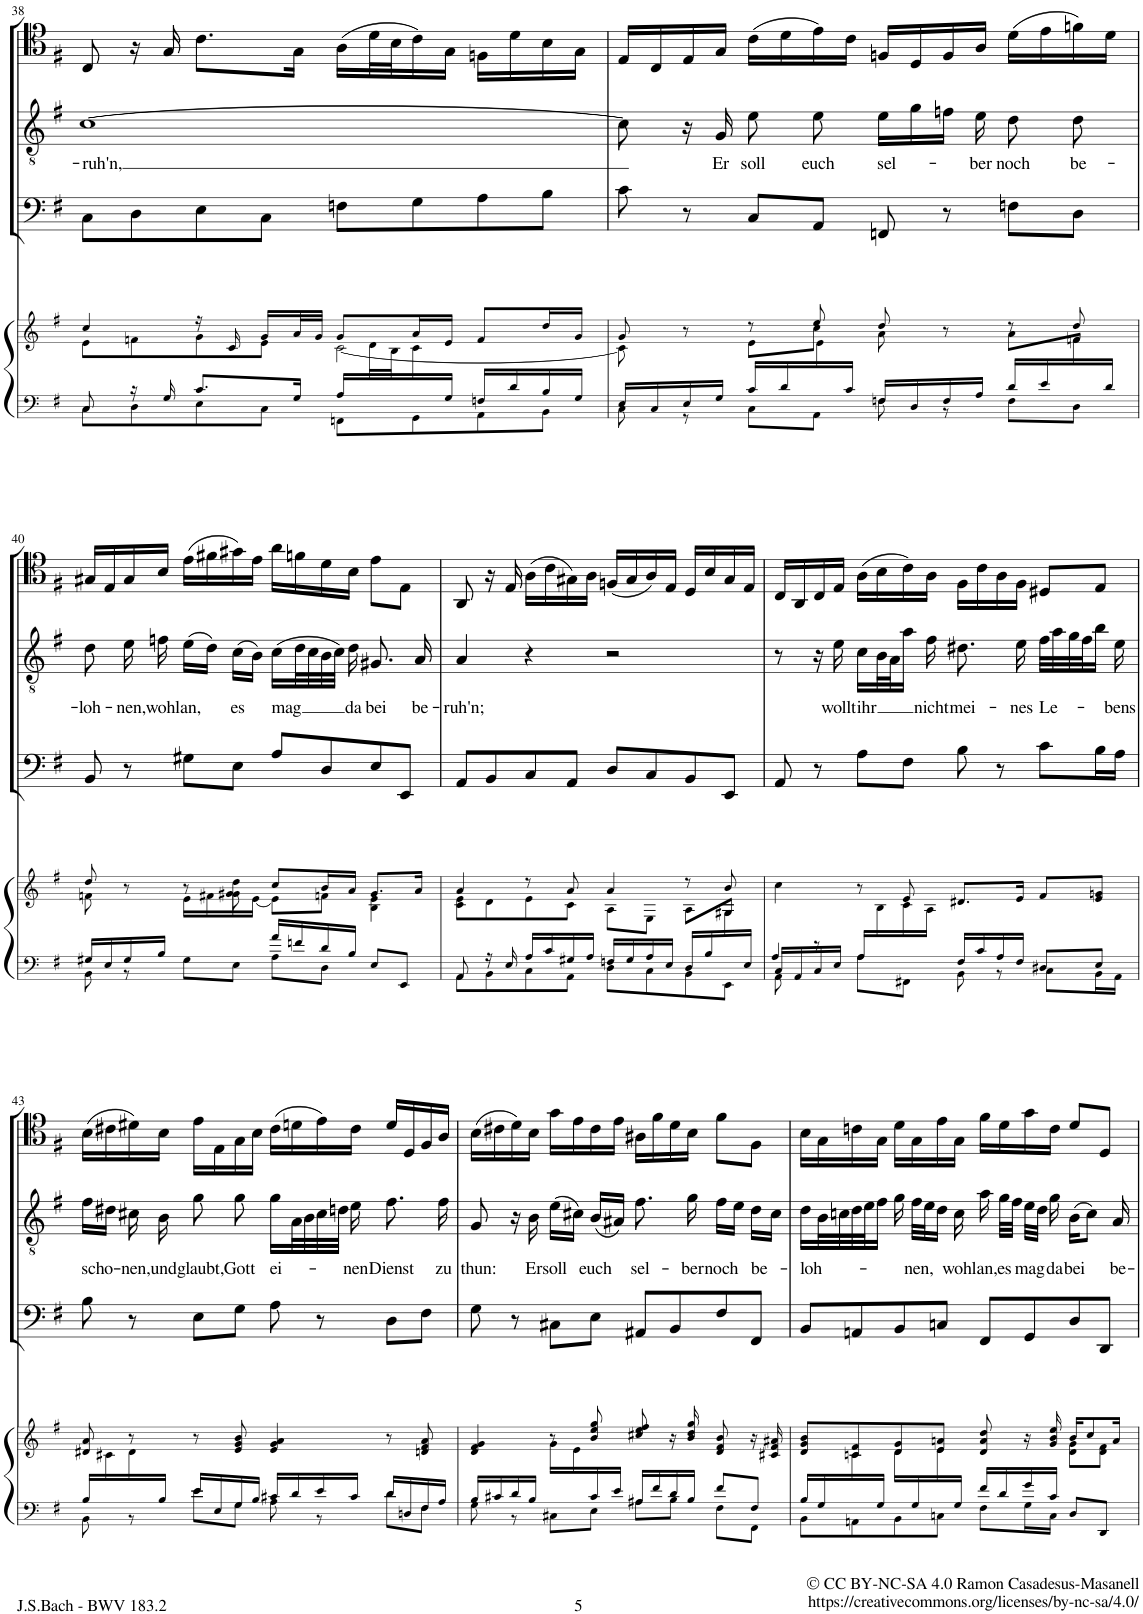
**kern	**kern	**kern	**kern	**text	**kern
*part4	*part4	*part3	*part2	*part2	*part1
*staff5	*staff4	*staff3	*staff2	*staff2	*staff1
*I"Piano reduction	*	*I"Continuo	*I"Tenore	*	*I"Violoncello piccolo
*I'Pno	*	*	*	*	*
!!LO:PB:g=z
*clefF4	*clefG2	*clefF4	*clefGv2	*	*clefC4
*k[f#]	*k[f#]	*k[f#]	*k[f#]	*	*k[f#]
*M4/4	*M4/4	*M4/4	*M4/4	*	*M4/4
*met(c)	*met(c)	*met(c)	*met(c)	*	*met(c)
=38	=38	=38	=38	=38	=38
*^	*^	*	*	*	*
*	*	*	*^	*	*	*	*
!	!	!	!	!	!	!	!LO:LY:b	!
8C/	8C\L	4cc/	8e\L	16ryy	8C\L	[1c	-ruh'n,	8C/
*	*	*	*v	*v	*	*	*	*
16r	8D\	.	8fn\	8D\	.	.	16r
16G/	.	.	.	.	.	.	16G/
8.c/L	8E\	16r	8g\	8E\	.	.	8.c\L
.	.	16c/	.	.	.	.	.
.	8C\J	16g/LL	8e\J	8C\J	.	.	.
16G/Jk	.	32a/L	.	.	.	.	16G\Jk
.	.	32g/JJJ	.	.	.	.	.
16A/LL	8FFn\L	8g/L	[2c\	8Fn\L	.	.	(16A\LL
*	*	*	*^	*	*	*	*
8ryy	.	.	.	32d\L	.	.	.	32d\L
.	.	.	.	32B\J	.	.	.	32B\J
.	8GG\	16a/L	.	16c\	8G\	.	.	16c\)
16G/JJ	.	16e/JJ	.	4ryy	.	.	.	16G\JJ
16Fn/LL	8AA\	8f/L	.	.	8A\	.	.	16Fn\LL
16d/	.	.	.	.	.	.	.	16d\
16B/	8BB\J	16dd/L	.	.	8B\J	.	.	16B\
16G/JJ	.	16g/JJ	.	16ryy	.	.	.	16G\JJ
=39	=39	=39	=39	=39	=39	=39	=39	=39
16E/LL	8C\	8g/	8c\]	4.ryy	8c\	8c\]	.	16E/LL
16C/	.	.	.	.	.	.	.	16C/
16E/	8r	8r	8ryy	.	8r	16r	.	16E/
!	!	!	!	!	!	!	!LO:LY:b	!
16G/JJ	.	.	.	.	.	16G/	Er	16G/JJ
!	!	!	!	!	!	!	!LO:LY:b	!
16c/LL	8C\L	8r	8e\L	.	8C/L	8e\	soll	(16c\LL
16d/	.	.	.	.	.	.	.	16d\
!	!	!	!	!	!	!	!LO:LY:b	!
16ryy	8AA\J	8ee/	8cc\J	16e\	8AA/J	8e\	euch	16e\)
16c/JJ	.	.	.	4..ryy	.	.	.	16c\JJ
!	!	!	!	!	!	!	!LO:LY:b	!
16Fn/LL	8F\	8dd/	8a\	.	8FFn/	16e\LL	sel-	16Fn/LL
16D/	.	.	.	.	.	16g\	.	16D/
16F/	8r	8r	8ryy	.	8r	16fn\JJ	.	16F/
!	!	!	!	!	!	!	!LO:LY:b	!
16A/JJ	.	.	.	.	.	16e\	-ber	16A/JJ
!	!	!	!	!	!	!	!LO:LY:b	!
16d/LL	8F\L	8r	8a\L	.	8Fn\L	8d\	noch	(16d\LL
16e/	.	.	.	.	.	.	.	16e\
!	!	!	!	!	!	!	!LO:LY:b	!
16ryy	8D\J	8dd/	8fn/J	16f\	8D\J	8d\	be-	16fn\)
16d/JJ	.	.	.	16ryy	.	.	.	16d\JJ
!!LO:LB:g=z
=40	=40	=40	=40	=40	=40	=40	=40	=40
!	!	!	!	!	!	!	!LO:LY:b	!
16G#X/LL	8BB\	8dd/	8fn\	4ryy	8BB/	8d\	-loh-	16G#X/LL
16E/	.	.	.	.	.	.	.	16E/
!	!	!	!	!	!	!	!LO:LY:b	!
16G#/	8r	8r	8ryy	.	8r	16e\	-nen,	16G#/
!	!	!	!	!	!	!	!LO:LY:b	!
16B/JJ	.	.	.	.	.	16fn\	wohl-	16B/JJ
!	!	!	!	!	!	!	!LO:LY:b	!
4ryy	8G#\L	8r	4ryy	16e\LL	8G#X\L	(16e\LL	-an,	(16e\LL
.	.	.	.	16f#X\	.	16d\JJ)	.	16f#X\
!	!	!	!	!	!	!	!LO:LY:b	!
.	8E\J	8g#X\ 8dd\	.	16g#\	8E\J	(16c\LL	es	16g#X\)
.	.	.	.	[16e\JJ	.	16B\JJ)	.	16e\JJ
!	!	!	!	!	!	!	!LO:LY:b	!
16a/LL	8A\L	8cc/L	8e\L]	2ryy	8A/L	(16c\LL	mag	16a\LL
16fn/	.	.	.	.	.	32d\L	.	16fn\
.	.	.	.	.	.	32c\	.	.
16d/	8D\J	16b/L	8fn\J	.	8D/	32B\	.	16d\
.	.	.	.	.	.	32c\JJJ)	.	.
!	!	!	!	!	!	!	!LO:LY:b	!
16B/JJ	.	16a/JJ	.	.	.	16d\	da-	16B\JJ
!	!	!	!	!	!	!	!LO:LY:b	!
8E/L	4ryy	8.g#/L	4B\ 4e\	.	8E/	8.G#X/	-bei	8e\L
8EE/J	.	.	.	.	8EE/J	.	.	8E\J
!	!	!	!	!	!	!	!LO:LY:b	!
.	.	16a/Jk	.	.	.	16A/	be-	.
=41	=41	=41	=41	=41	=41	=41	=41	=41
!	!	!	!	!	!	!	!LO:LY:b	!
8AA/	8AA\L	4a/	8c\ 8e\L	2..ryy	8AA/L	4A/	-ruh'n;	8AA/
16r	8BB\	.	8d\	.	8BB/	.	.	16r
16E/	.	.	.	.	.	.	.	16E/
16A/LL	8C\	8r	8e\	.	8C/	4r	.	(16A\LL
16c/	.	.	.	.	.	.	.	16c\
16G#X/	8AA\J	8a/	8c\J	.	8AA/J	.	.	16G#X\)
16A/JJ	.	.	.	.	.	.	.	16A\JJ
16Fn/LL	8D\L	4a/	8A\L	.	8D/L	2r	.	(16Fn/LL
16G#/	.	.	.	.	.	.	.	16G#/
16A/	8C\	.	8E\J	.	8C/	.	.	16A/)
16E/JJ	.	.	.	.	.	.	.	16E/JJ
16D/LL	8BB\	8r	8A\L	.	8BB/	.	.	16D/LL
16B/	.	.	.	.	.	.	.	16B/
16ryy	8EE\J	8b/	8G#X/J	16G#\	8EE/J	.	.	16G#/
16E/JJ	.	.	.	16ryy	.	.	.	16E/JJ
*	*	*	*v	*v	*	*	*	*
=42	=42	=42	=42	=42	=42	=42	=42
*	*^	*	*	*	*	*	*
16C/LL	8AA\	4A/	4cc\	16ryy	8AA/	8r	.	16C/LL
*	*	*	*v	*v	*	*	*	*
16AA/	.	.	.	.	.	.	16AA/
16C/	8r	.	.	8r	16r	.	16C/
!	!	!	!	!	!	!LO:LY:b	!
16E/JJ	.	.	.	.	16e\	wollt	16E/JJ
!	!	!	!	!	!	!LO:LY:b	!
16A/LL	8A\L	4ryy	8r	8A\L	16c\LL	ihr	(16A\LL
*	*	*	*^	*	*	*	*
8.ryy	.	.	.	16B\	.	32B\L	.	16B\
.	.	.	.	.	.	32A\J	.	.
.	8FF#X\J	.	8e/	16c\	8F#\J	16a\JJ	.	16c\)
!	!	!	!	!	!	!	!LO:LY:b	!
.	.	.	.	16A\JJ	.	16f#\	nicht	16A\JJ
!	!	!	!	!	!	!	!LO:LY:b	!
16F#/LL	8BB\	2ryy	8.d#X/L	2ryy	8B\	8.d#X\	mei-	16F#\LL
16c/	.	.	.	.	.	.	.	16c\
16A/	8r	.	.	.	8r	.	.	16A\
!	!	!	!	!	!	!	!LO:LY:b	!
16F#/JJ	.	.	16e/Jk	.	.	16e\	-nes	16F#\JJ
!	!	!	!	!	!	!	!LO:LY:b	!
8D#X/L	8C\L	.	8f#/L	.	8c\L	32f#\LLL	Le-	8D#X/L
.	.	.	.	.	.	32a\	.	.
.	.	.	.	.	.	32g\	.	.
.	.	.	.	.	.	32f#\J	.	.
8E/J	16BB\L	.	8e/ 8gn/J	.	16B\L	16b\JJ	.	8E/J
!	!	!	!	!	!	!	!LO:LY:b	!
.	16AA\JJ	.	.	.	16A\JJ	16e\	-bens	.
*	*v	*v	*	*	*	*	*	*
!!LO:LB:g=z
=43	=43	=43	=43	=43	=43	=43	=43
!	!	!	!	!	!	!LO:LY:b	!
16B/LL	8BB\	8d#X/ 8a/	16ryy	8B\	16f#\LL	scho-	(16B\LL
8ryy	.	.	16c#X\	.	16d#X\JJ	.	16c#X\
!	!	!	!	!	!	!LO:LY:b	!
.	8r	8r	16d#\	8r	16c#X\	-nen,	16d#X\)
!	!	!	!	!	!	!LO:LY:b	!
16B/JJ	.	.	2ryy	.	16B\	und	16B\JJ
!	!	!	!	!	!	!LO:LY:b	!
16e/LL	8e\L	8r	.	8E\L	8g\	glaubt,	16e\LL
16E/	.	.	.	.	.	.	16E\
!	!	!	!	!	!	!LO:LY:b	!
16G/	8G\J	8e/ 8g/ 8b/	.	8G\J	8g\	Gott	16G\
16B/JJ	.	.	.	.	.	.	16B\JJ
!	!	!	!	!	!	!LO:LY:b	!
16c#X/LL	8A\	4e/ 4g/ 4a/	.	8A\	16g\LL	ei-	(16c#\LL
16d/	.	.	.	.	32A\L	.	16dn\
.	.	.	.	.	32B\	.	.
16e/	8r	.	.	8r	32c#\	.	16e\)
.	.	.	.	.	32dn\JJJ	.	.
!	!	!	!	!	!	!LO:LY:b	!
16c#/JJ	.	.	4ryy	.	16e\	-nen	16c#\JJ
!	!	!	!	!	!	!LO:LY:b	!
16d/LL	8d\L	8r	.	8D\L	8.f#\	Dienst	16d/LL
16Dn/	.	.	.	.	.	.	16D/
16F#/	8F#\J	8dn/ 8f#/ 8a/	.	8F#\J	.	.	16F#/
!	!	!	!	!	!	!LO:LY:b	!
16A/JJ	.	.	16ryy	.	16f#\	zu	16A/JJ
=44	=44	=44	=44	=44	=44	=44	=44
!	!	!	!	!	!	!LO:LY:b	!
16B/LL	8G\	4d/ 4f#/ 4g/	4ryy	8G\	8G/	thun:	(16B\LL
16c#X/	.	.	.	.	.	.	16c#X\
16d/	8r	.	.	8r	16r	.	16d\)
!	!	!	!	!	!	!LO:LY:b	!
16B/JJ	.	.	.	.	16B\	Er	16B\JJ
!	!	!	!	!	!	!LO:LY:b	!
8ryy	8C#X\L	8r	16g\LL	8C#X\L	(16e\LL	soll	16g\LL
.	.	.	16e\	.	16c#X\JJ)	.	16e\
!	!	!	!	!	!	!LO:LY:b	!
16c#/	8E\J	8b/ 8ee/ 8gg/	2ryy	8E\J	(16B/LL	euch	16c#\
16e/JJ	.	.	.	.	16A#X/JJ)	.	16e\JJ
!	!	!	!	!	!	!LO:LY:b	!
16A#X/LL	8A#\L	8cc#X/ 8ee/ 8ff#/	.	8AA#X/L	8.f#\	sel-	16A#X\LL
16f#/	.	.	.	.	.	.	16f#\
16d/	8B\J	16r	.	8BB/	.	.	16d\
!	!	!	!	!	!	!LO:LY:b	!
16B/JJ	.	16b/ 16dd/ 16gg/	.	.	16g\	-ber	16B\JJ
!	!	!	!	!	!	!LO:LY:b	!
8f#/L	8F#\L	8d/ 8f#/ 8b/	.	8F#/	16f#\LL	noch	8f#\L
.	.	.	.	.	16e\JJ	.	.
!	!	!	!	!	!	!LO:LY:b	!
8F#/J	8FF#\J	16r	8ryy	8FF#/J	16d\LL	be-	8F#\J
.	.	16c#X/ 16f#/ 16a#X/	.	.	16c#\JJ	.	.
=45	=45	=45	=45	=45	=45	=45	=45
!	!	!	!	!	!	!LO:LY:b	!
16B/LL	8BB\L	8d/ 8g/ 8b/L	8ryy	8BB/L	16d\LL	-loh-	16B\LL
16G/	.	.	.	.	32B\L	.	16G\
.	.	.	.	.	32cn\	.	.
16ryy	8AAn\	8c/ 8f#/	16cn\	8AAn/	32d\	.	16cn\
.	.	.	.	.	32e\J	.	.
16G/JJ	.	.	16ryy	.	16f#\JJ	.	16G\JJ
16ryy	8BB\	8d/ 8g/	16d\LL	8BB/	16g\	.	16d\LL
!	!	!	!	!	!	!LO:LY:b	!
16G/	.	.	16ryy	.	32f#\LLL	-nen,	16G\
.	.	.	.	.	32e\J	.	.
16ryy	8Cn\J	8e/ 8an/J	16e\	8Cn/J	16d\JJ	.	16e\
!	!	!	!	!	!	!LO:LY:b	!
16G/JJ	.	.	16ryy	.	16c\	wohl-	16G\JJ
!	!	!	!	!	!	!LO:LY:b	!
*	*	*v	*v	*	*	*	*
16f#/LL	8F#\L	8d/ 8a/ 8dd/	8FF#/L	16a\	-an,	16f#\LL
!	!	!	!	!	!LO:LY:b	!
16d/	.	.	.	32g\LLL	es	16d\
.	.	.	.	32f#\JJJ	.	.
!	!	!	!	!	!LO:LY:b	!
16g/	16G\L	16r	8GG/	32e\LLL	mag	16g\
.	.	.	.	32d\JJJ	.	.
!	!	!	!	!	!LO:LY:b	!
16c/JJ	16C\JJ	16g/ 16b/ 16ee/	.	16g\	da-	16c\JJ
*	*	*^	*	*	*	*
!	!	!	!	!	!	!LO:LY:b	!
4ryy	8D/L	16b/KL	8d\ 8g\L	8D/	(16B\KL	-bei	8d/L
.	.	8cc/	.	.	8c\J)	.	.
.	8DD/J	.	8d\ 8f#\J	8DD/J	.	.	8D/J
!	!	!	!	!	!	!LO:LY:b	!
.	.	16a/Jk	.	.	16A/	be-	.
*v	*v	*	*	*	*	*	*
*	*v	*v	*	*	*	*
=	=	=	=	=	=
*-	*-	*-	*-	*-	*-
